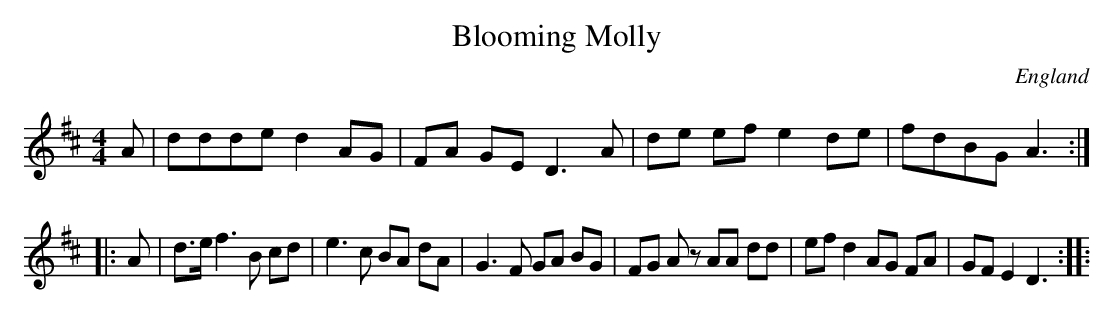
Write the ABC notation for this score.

X:1
T:Blooming Molly
L:1/8
M:4/4
O:England
K:D
A |\
ddde d2AG | FA GE D3A | de ef e2de | fdBG A3 ::
A |\
d>ef3B cd | e3c BA dA | G3F GA BG | FG Az AA dd | \
ef d2 AG FA | GF E2 D3 ::
